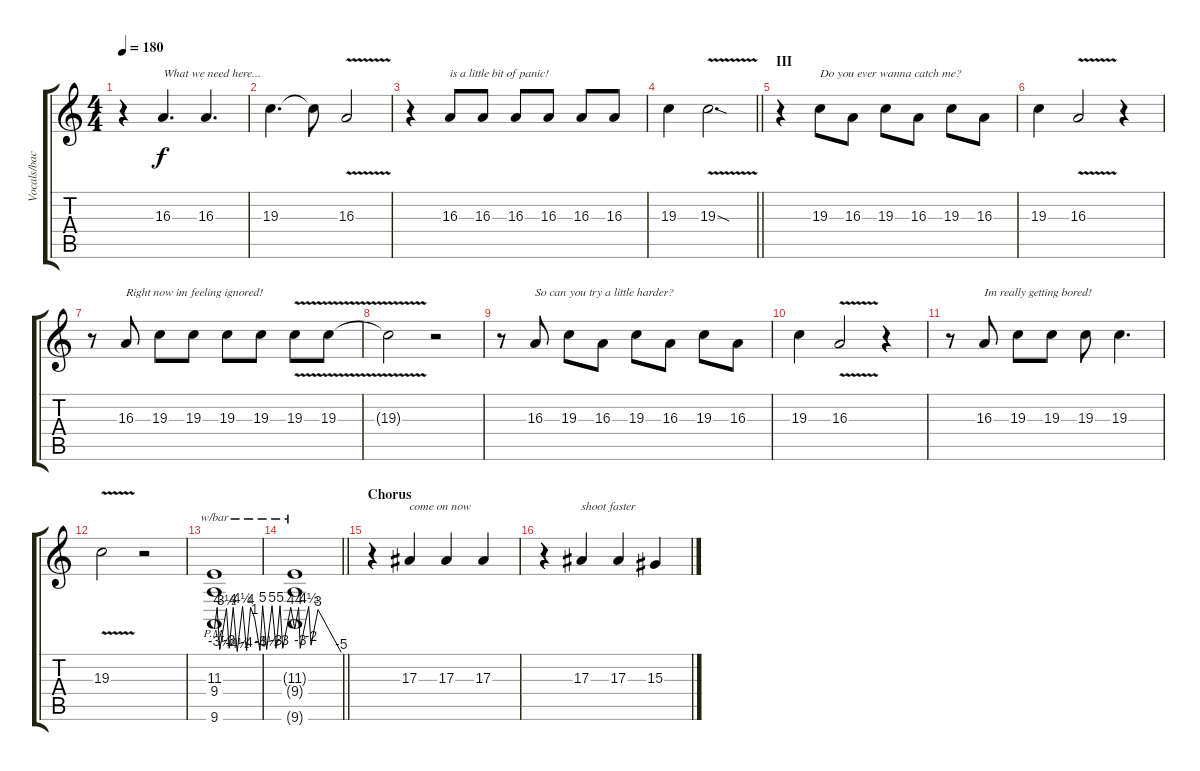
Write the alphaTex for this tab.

\track ("Vocals/backup synth" "Vocals/bac") {instrument lead2sawtooth}
\staff {score tabs}
\tuning (D4 A3 F3 C3 G2 C2) {hide}
\ts (4 4)
\tempo 180
\clef g2
\ks c
r.4{dy f} 16.3.4{d txt "What we need here..."} 16.3.4{d} |
19.3.4{d} 19.3{t}.8 16.3{v}.2 |
r.4 16.3.8{txt "is a little bit of panic!"} 16.3.8 16.3.8 16.3.8 16.3.8 16.3.8 |
\barLineRight lightlight
19.3.4 19.3{v sod}.2{d} |
\section ("" "III")
r.4 19.3.8{txt "Do you ever wanna catch me?"} 16.3.8 19.3.8 16.3.8 19.3.8 16.3.8 |
19.3.4 16.3{v}.2 r.4 |
r.8 16.3.8{txt "Right now im feeling ignored!"} 19.3.8 19.3.8 19.3.8 19.3.8 19.3{v}.8 19.3{v}.8 |
19.3{t}.2 r.2 |
r.8 16.3.8{txt "So can you try a little harder?"} 19.3.8 16.3.8 19.3.8 16.3.8 19.3.8 16.3.8 |
19.3.4 16.3{v}.2 r.4 |
r.8 16.3.8{txt "Im really getting bored!"} 19.3.8 19.3.8 19.3.8 19.3.4{d} |
19.3{v}.2 r.2 |
(11.3{pm} 9.4{pm} 9.6{pm}).1{tbe (custom default 0 0 2 16 4 -14 9 14 11 -12 14 16 17 -18 21 18 24 -16 27 16 30 4 34 -16 36 20 39 -14 43 20 46 -12 49 20 51 -12 57 16 60 0) volume 7} |
\barLineRight lightlight
(11.3{t} 9.4{t} 9.6{t}).1{tbe (custom default 0 0 5 16 7 -12 18 18 21 -8 30 12 60 -20)} |
\section ("" "Chorus")
r.4{volume 12} 17.3.4{txt "come on now"} 17.3.4 17.3.4 |
r.4 17.3.4{txt "shoot faster"} 17.3.4 15.3.4
